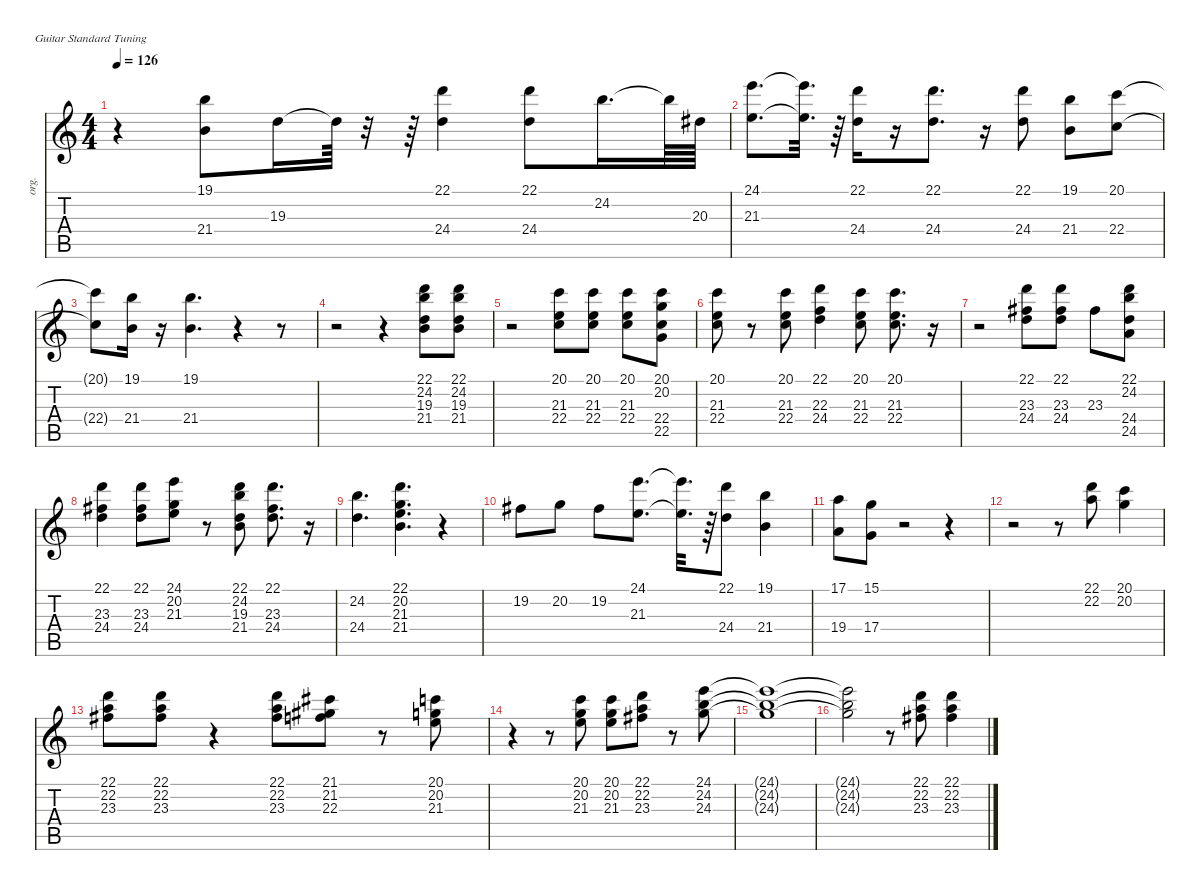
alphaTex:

\defaultSystemsLayout 4
\hideDynamics
\bracketExtendMode nobrackets
\otherSystemsTrackNameOrientation horizontal
\track ("Vocal" "org.") {instrument rockorgan}
\staff {score tabs}
\tuning (E4 B3 G3 D3 A2 E2)
\ts (4 4)
\tempo 126
\clef g2
\ks c
r.4{dy f beam Down} (19.1 21.4).8{beam Down} 19.3.16{beam Down} 19.3{t}.64{beam Down} r.32{beam Down} r.64{beam Down} (22.1 24.4).4{beam Down} (22.1 24.4).8{beam Down} 24.2.16{d beam Down} 24.2{t}.64{beam Down} 20.3{acc #}.64{beam Down} |
(24.1 21.3).8{d beam Down} (24.1{t} 21.3{t}).32{d beam Down} r.64{beam Down} (22.1 24.4).16{beam Down} r.16{beam Down} (22.1 24.4).8{d beam Down} r.16{beam Down} (22.1 24.4).8{beam Down} (19.1 21.4).8{beam Down} (20.1 22.4).8{beam Down} |
(20.1{t} 22.4{t}).8{beam Down} (19.1 21.4).16{beam Down} r.16{beam Down} (19.1 21.4).4{d beam Down} r.4{beam Down} r.8{beam Down} |
r.2{beam Down} r.4{beam Down} (22.1 24.2 19.3 21.4).8{beam Down} (22.1 24.2 19.3 21.4).8{beam Down} |
r.2{beam Down} (20.1 21.3 22.4).8{beam Down} (20.1 21.3 22.4).8{beam Down} (20.1 21.3 22.4).8{beam Down} (20.1 20.2 22.4 22.5).8{beam Down} |
(20.1 21.3 22.4).8{beam Down} r.8{beam Down} (20.1 21.3 22.4).8{beam Down} (22.1 22.3 24.4).4{beam Down} (20.1 21.3 22.4).8{beam Down} (20.1 21.3 22.4).8{d beam Down} r.16{beam Down} |
r.2{beam Down} (22.1 23.3{acc #} 24.4).8{beam Down} (22.1 23.3{acc #} 24.4).8{beam Down} 23.3{acc #}.8{beam Down} (22.1 24.2 24.4 24.5).8{beam Down} |
(22.1 23.3{acc #} 24.4).4{beam Down} (22.1 23.3{acc #} 24.4).8{beam Down} (24.1 20.2 21.3).8{beam Down} r.8{beam Down} (22.1 24.2 19.3 21.4).8{beam Down} (22.1 23.3{acc #} 24.4).8{d beam Down} r.16{beam Down} |
(24.2 24.4).4{d beam Down} (22.1 20.2 21.3 21.4).4{d beam Down} r.4{beam Down} |
19.2{acc #}.8{beam Down} 20.2.8{beam Down} 19.2{acc #}.8{beam Down} (24.1 21.3).8{d beam Down} (24.1{t} 21.3{t}).32{d beam Down} r.64{beam Down} (22.1 24.4).8{beam Down} (19.1 21.4).4{beam Down} |
(17.1 19.4).8{beam Down} (15.1 17.4).8{beam Down} r.2{beam Down} r.4{beam Down} |
r.2{beam Down} r.8{beam Down} (22.1 22.2).8{beam Down} (20.1 20.2).4{beam Down} |
(22.1 22.2 23.3{acc #}).8{beam Down} (22.1 22.2 23.3{acc #}).8{beam Down} r.4{beam Down} (22.1 22.2 23.3{acc #}).8{beam Down} (21.1{acc #} 21.2{acc #} 22.3).8{beam Down} r.8{beam Down} (20.1 20.2 21.3).8{beam Down} |
r.4{beam Down} r.8{beam Down} (20.1 20.2 21.3).8{beam Down} (20.1 20.2 21.3).8{beam Down} (22.1 22.2 23.3{acc #}).8{beam Down} r.8{beam Down} (24.1 24.2 24.3).8{beam Down} |
(24.1{t} 24.2{t} 24.3{t}).1{beam Down} |
(24.1{t} 24.2{t} 24.3{t}).2{beam Down} r.8{beam Down} (22.1 22.2 23.3{acc #}).8{beam Down} (22.1 22.2 23.3{acc #}).4{beam Down}
